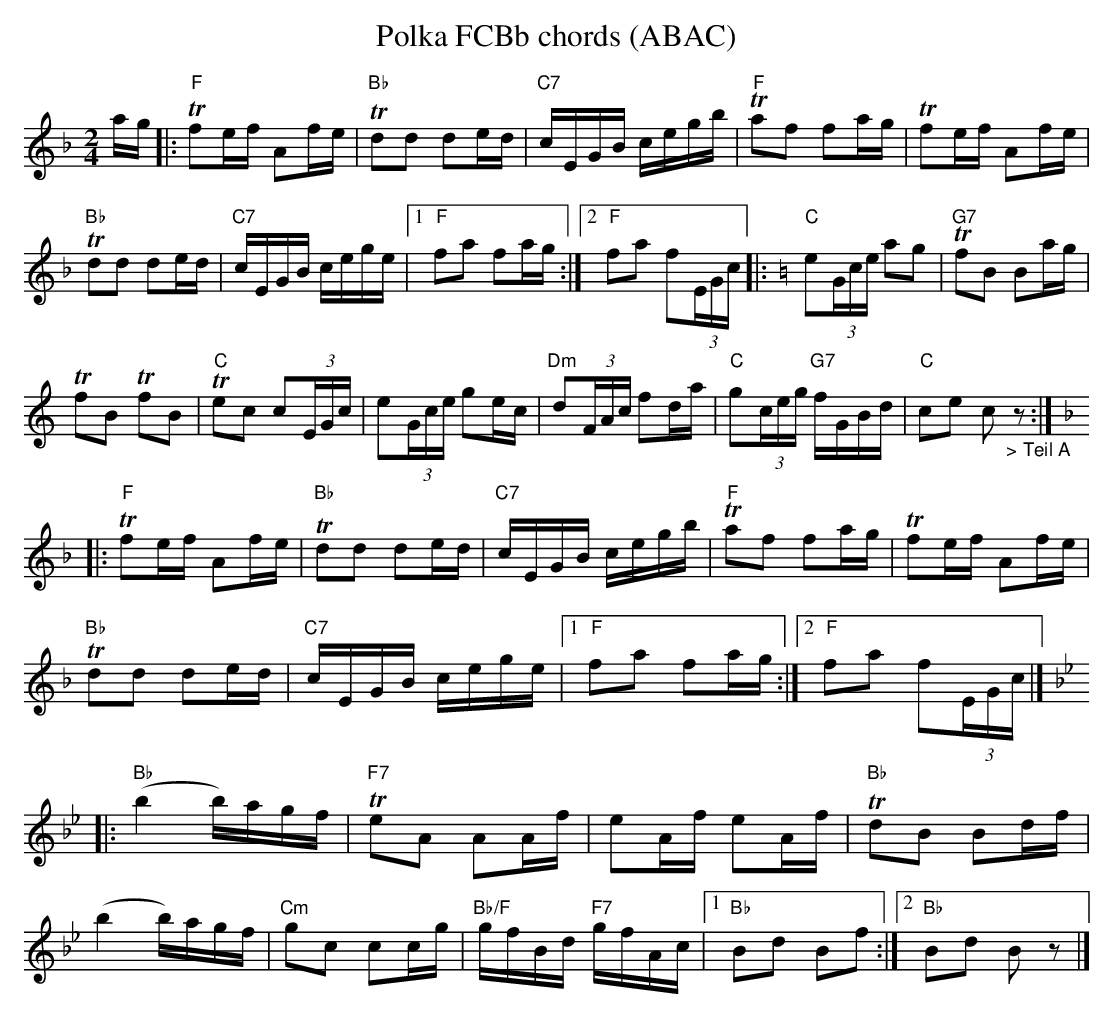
X:1
T:Polka FCBb chords (ABAC)
M:2/4
L:1/16
K:F %%MIDI gchordon
ag |: "F"Tf2ef A2fe | "Bb"Td2d2 d2ed | "C7"cEGB cegb | "F"Ta2f2 f2ag | Tf2ef A2fe |
"Bb"Td2d2 d2ed | "C7"cEGB cege |1 "F"f2a2 f2ag :|2 "F"f2a2 f2(3EGc |: [K:C] "C"e2(3Gce a2g2 | "G7"Tf2B2 B2ag |
Tf2B2 Tf2B2 | "C"Te2c2 c2(3EGc | e2(3Gce g2ec | "Dm"d2(3FAc f2da | "C"g2(3ceg "G7"fGBd | "C"c2e2 c2"_> Teil A"z2 :|
[K:F] |: "F"Tf2ef A2fe | "Bb"Td2d2 d2ed | "C7"cEGB cegb | "F"Ta2f2 f2ag | Tf2ef A2fe |
"Bb"Td2d2 d2ed | "C7"cEGB cege |1 "F"f2a2 f2ag :|2 "F"f2a2 f2(3EGc |]
[K:Bb] |: "Bb"(b4b)agf | "F7"Te2A2 A2Af | e2Af e2Af | "Bb"Td2B2 B2df |
(b4 b)agf | "Cm"g2c2 c2cg | "Bb/F"gfBd "F7"gfAc |1 "Bb"B2d2 B2f2 :|2 "Bb"B2d2 B2z2 |]
